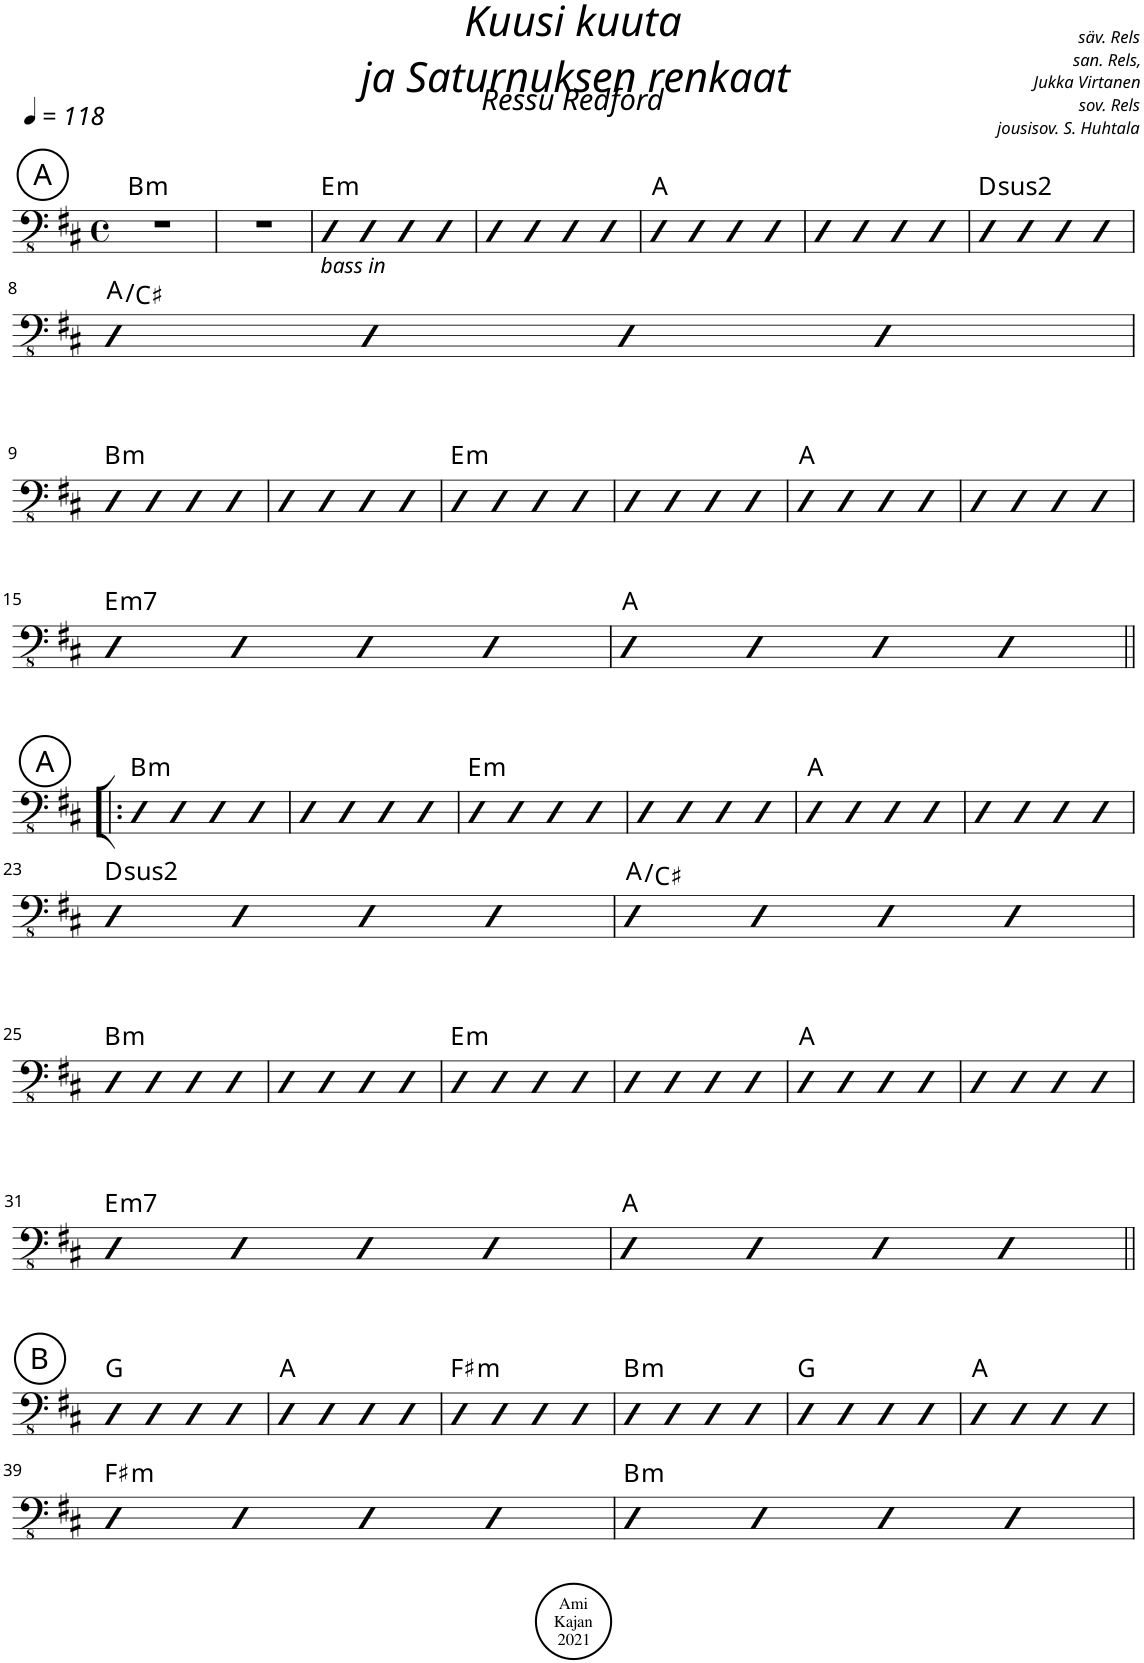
**kern	**harte
*part1	*part1
*staff1	*
*I"Acoustic Bass	*
*I'Bass	*
*clefFv4	*
*k[f#c#]	*
*M4/4	*
*met(c)	*
*MM118	*
!!LO:REH:place=s1:a:cj:enc=circle:fs=14:t=A
=1	=1
!	!LO:H:kt=m
1r	B:min
=2	=2
1r	.
=3	=3
!LO:TX:b:i:t=bass in	!LO:H:kt=m
4FF#	E:min
4FF#	.
4FF#	.
4FF#	.
=4	=4
4FF#	.
4FF#	.
4FF#	.
4FF#	.
=5	=5
4FF#	A:maj
4FF#	.
4FF#	.
4FF#	.
=6	=6
4FF#	.
4FF#	.
4FF#	.
4FF#	.
=7	=7
!	!LO:H:kt=2
4FF#	D:(1,2,5)
4FF#	.
4FF#	.
4FF#	.
!!LO:LB:g=z
=8	=8
4FF#	A:maj/3
4FF#	.
4FF#	.
4FF#	.
!!LO:LB:g=z
=9	=9
!	!LO:H:kt=m
4FF#	B:min
4FF#	.
4FF#	.
4FF#	.
=10	=10
4FF#	.
4FF#	.
4FF#	.
4FF#	.
=11	=11
!	!LO:H:kt=m
4FF#	E:min
4FF#	.
4FF#	.
4FF#	.
=12	=12
4FF#	.
4FF#	.
4FF#	.
4FF#	.
=13	=13
4FF#	A:maj
4FF#	.
4FF#	.
4FF#	.
=14	=14
4FF#	.
4FF#	.
4FF#	.
4FF#	.
!!LO:LB:g=z
=15	=15
!	!LO:H:kt=m7
4FF#	E:min7
4FF#	.
4FF#	.
4FF#	.
=16	=16
4FF#	A:maj
4FF#	.
4FF#	.
4FF#	.
!!LO:LB:g=z
!!LO:REH:place=s1:a:cj:enc=circle:fs=14:t=A
=17!|:	=17!|:
!	!LO:H:kt=m
4FF#	B:min
4FF#	.
4FF#	.
4FF#	.
=18	=18
4FF#	.
4FF#	.
4FF#	.
4FF#	.
=19	=19
!	!LO:H:kt=m
4FF#	E:min
4FF#	.
4FF#	.
4FF#	.
=20	=20
4FF#	.
4FF#	.
4FF#	.
4FF#	.
=21	=21
4FF#	A:maj
4FF#	.
4FF#	.
4FF#	.
=22	=22
4FF#	.
4FF#	.
4FF#	.
4FF#	.
!!LO:LB:g=z
=23	=23
!	!LO:H:kt=2
4FF#	D:(1,2,5)
4FF#	.
4FF#	.
4FF#	.
=24	=24
4FF#	A:maj/3
4FF#	.
4FF#	.
4FF#	.
!!LO:LB:g=z
=25	=25
!	!LO:H:kt=m
4FF#	B:min
4FF#	.
4FF#	.
4FF#	.
=26	=26
4FF#	.
4FF#	.
4FF#	.
4FF#	.
=27	=27
!	!LO:H:kt=m
4FF#	E:min
4FF#	.
4FF#	.
4FF#	.
=28	=28
4FF#	.
4FF#	.
4FF#	.
4FF#	.
=29	=29
4FF#	A:maj
4FF#	.
4FF#	.
4FF#	.
=30	=30
4FF#	.
4FF#	.
4FF#	.
4FF#	.
!!LO:LB:g=z
=31	=31
!	!LO:H:kt=m7
4FF#	E:min7
4FF#	.
4FF#	.
4FF#	.
=32	=32
4FF#	A:maj
4FF#	.
4FF#	.
4FF#	.
!!LO:LB:g=z
!!LO:REH:place=s1:a:cj:enc=circle:fs=14:t=B
=33||	=33||
4FF#	G:maj
4FF#	.
4FF#	.
4FF#	.
=34	=34
4FF#	A:maj
4FF#	.
4FF#	.
4FF#	.
=35	=35
!	!LO:H:kt=m
4FF#	F#:min
4FF#	.
4FF#	.
4FF#	.
=36	=36
!	!LO:H:kt=m
4FF#	B:min
4FF#	.
4FF#	.
4FF#	.
=37	=37
4FF#	G:maj
4FF#	.
4FF#	.
4FF#	.
=38	=38
4FF#	A:maj
4FF#	.
4FF#	.
4FF#	.
!!LO:LB:g=z
=39	=39
!	!LO:H:kt=m
4FF#	F#:min
4FF#	.
4FF#	.
4FF#	.
=40	=40
!	!LO:H:kt=m
4FF#	B:min
4FF#	.
4FF#	.
4FF#	.
=	=
*-	*-
